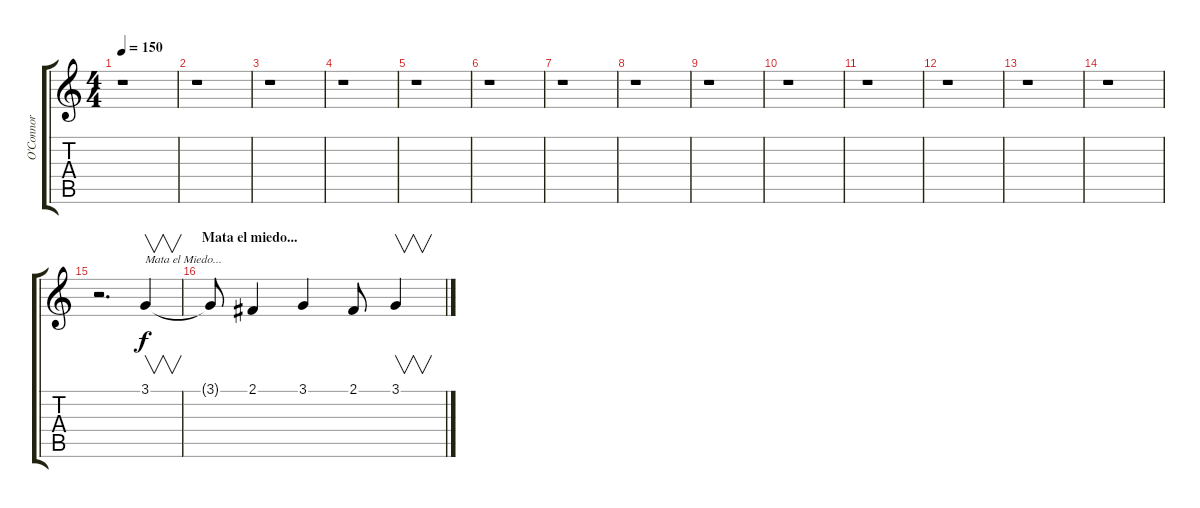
\track ("O'Connor" "O'Connor") {instrument cello}
\staff {score tabs}
\tuning (E4 B3 G3 D3 A2 E2) {hide}
\ts (4 4)
\tempo 150
\clef g2
\ks c
r.1{dy f} |
r.1 |
r.1 |
r.1 |
r.1 |
r.1 |
r.1 |
r.1 |
r.1 |
r.1 |
r.1 |
r.1 |
r.1 |
r.1 |
r.2{d} 3.1.4{v txt "Mata el Miedo..."} |
\section ("" "Mata el miedo...")
3.1{t}.8 2.1.4 3.1.4 2.1.8 3.1.4{v}
